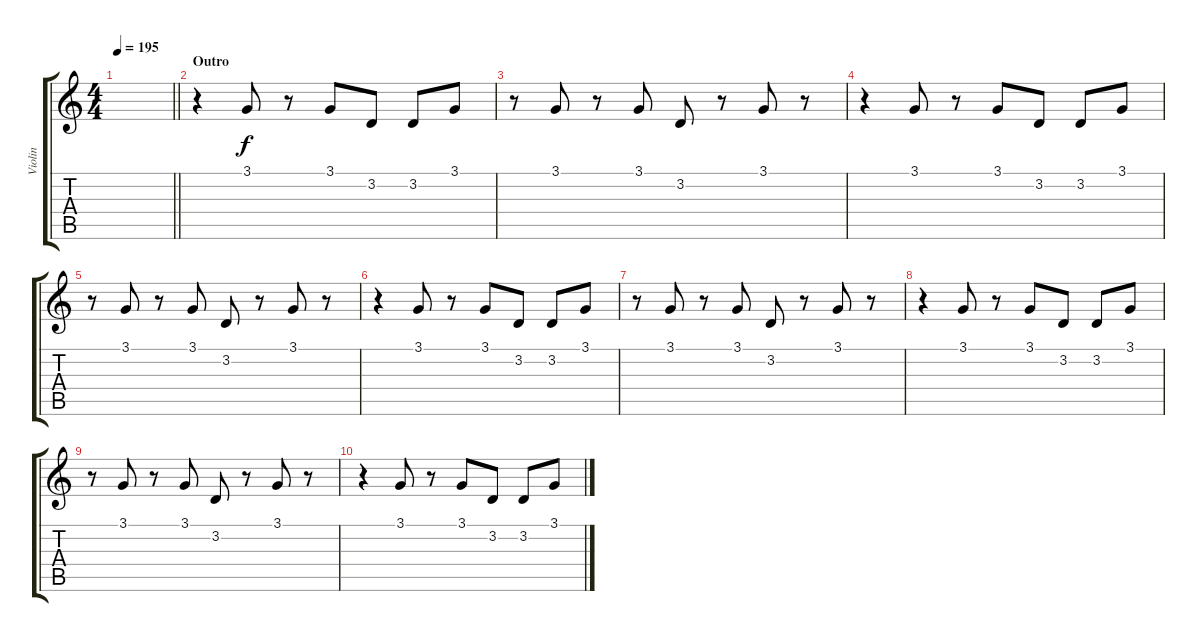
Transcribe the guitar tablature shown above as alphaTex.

\track ("Violin" "Violin") {instrument tremolostrings}
\staff {score tabs}
\tuning (E4 B3 G3 D3 A2 E2) {hide}
\ts (4 4)
\tempo 195
\clef g2
\barLineRight lightlight
\ks c
|
\section ("" "Outro")
r.4 3.1.8 r.8 3.1.8 3.2.8 3.2.8 3.1.8 |
r.8 3.1.8 r.8 3.1.8 3.2.8 r.8 3.1.8 r.8 |
r.4 3.1.8 r.8 3.1.8 3.2.8 3.2.8 3.1.8 |
r.8 3.1.8 r.8 3.1.8 3.2.8 r.8 3.1.8 r.8 |
r.4 3.1.8 r.8 3.1.8{volume 10} 3.2.8 3.2.8 3.1.8 |
r.8 3.1.8{volume 9} r.8 3.1.8 3.2.8 r.8 3.1.8 r.8 |
r.4 3.1.8{volume 6} r.8 3.1.8 3.2.8 3.2.8 3.1.8{volume 4} |
r.8 3.1.8 r.8 3.1.8{volume 0} 3.2.8 r.8 3.1.8 r.8 |
r.4 3.1.8 r.8 3.1.8 3.2.8 3.2.8 3.1.8
